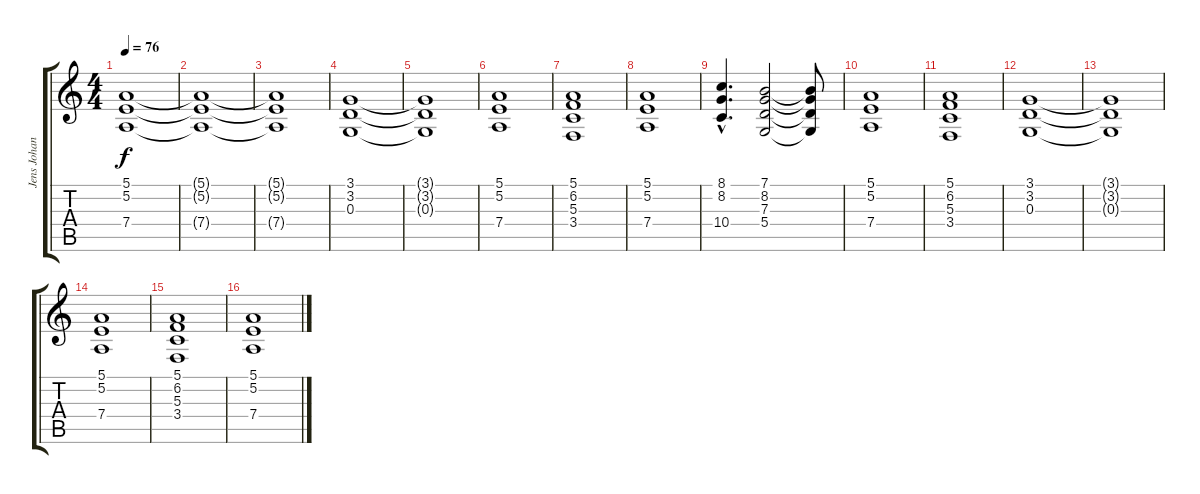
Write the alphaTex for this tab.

\track ("Jens Johansson" "Jens Johan") {instrument stringensemble2}
\staff {score tabs}
\tuning (E4 B3 G3 D3 A2 E2) {hide}
\ts (4 4)
\tempo 76
\clef g2
\ks c
(5.1{t} 5.2{t} 7.4{t}).1{dy f} |
(5.1{t} 5.2{t} 7.4{t}).1 |
(5.1{t} 5.2{t} 7.4{t}).1 |
(3.1 3.2 0.3).1 |
(3.1{t} 3.2{t} 0.3{t}).1 |
(5.1 5.2 7.4).1 |
(5.1 6.2 5.3 3.4).1 |
(5.1 5.2 7.4).1 |
(8.1{hac} 8.2{hac} 10.4{hac}).4{d} (7.1 8.2 7.3 5.4).2 (7.1{t} 8.2{t} 7.3{t} 5.4{t}).8 |
(5.1 5.2 7.4).1 |
(5.1 6.2 5.3 3.4).1 |
(3.1 3.2 0.3).1 |
(3.1{t} 3.2{t} 0.3{t}).1 |
(5.1 5.2 7.4).1 |
(5.1 6.2 5.3 3.4).1 |
(5.1 5.2 7.4).1
